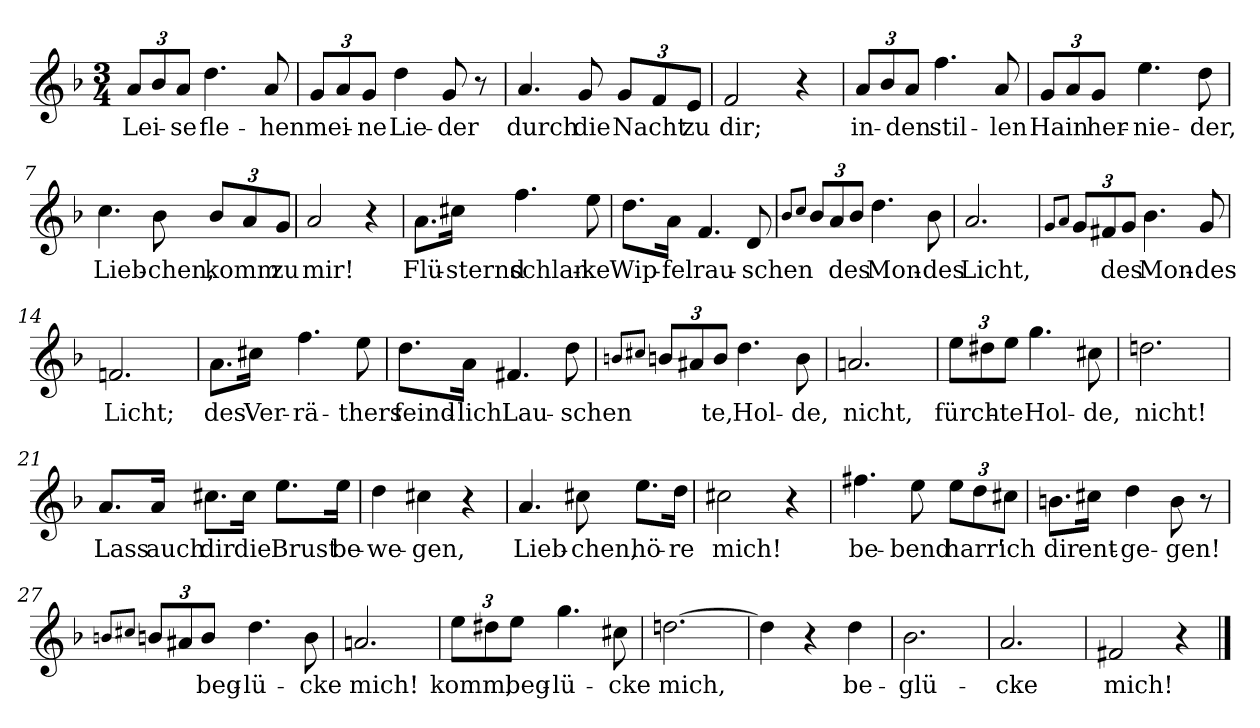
**kern	**text
*part1	*part1
*staff1	*staff1
*clefG2	*
*k[b-]	*
*M3/4	*
=1	=1
!	!LO:LY:b
12a/L	Lei-
12b-/	.
!	!LO:LY:b
12a/J	-se
!	!LO:LY:b
4.dd\	fle-
!	!LO:LY:b
8a/	-hen
=2	=2
!	!LO:LY:b
12g/L	mei-
12a/	.
!	!LO:LY:b
12g/J	-ne
!	!LO:LY:b
4dd\	Lie-
!	!LO:LY:b
8g/	-der
8r	.
=3	=3
!	!LO:LY:b
4.a/	durch
!	!LO:LY:b
8g/	die
!	!LO:LY:b
12g/L	Nacht
12f/	.
!	!LO:LY:b
12e/J	zu
=4	=4
!	!LO:LY:b
2f/	dir;
4r	.
=5	=5
!	!LO:LY:b
12a/L	in-
12b-/	.
!	!LO:LY:b
12a/J	-den
!	!LO:LY:b
4.ff\	stil-
!	!LO:LY:b
8a/	-len
=6	=6
!	!LO:LY:b
12g/L	Hain
12a/	.
!	!LO:LY:b
12g/J	her-
!	!LO:LY:b
4.ee\	-nie-
!	!LO:LY:b
8dd\	-der,
!!LO:LB:g=z
=7	=7
!	!LO:LY:b
4.cc\	Lieb-
!	!LO:LY:b
8b-\	-chen,
!	!LO:LY:b
12b-/L	komm
12a/	.
!	!LO:LY:b
12g/J	zu
=8	=8
!	!LO:LY:b
2a/	mir!
4r	.
=9	=9
!	!LO:LY:b
8.a\L	Flü-
!	!LO:LY:b
16cc#X\Jk	-sternd
!	!LO:LY:b
4.ff\	schlan-
!	!LO:LY:b
8ee\	-ke
=10	=10
!	!LO:LY:b
8.dd\L	Wip-
!	!LO:LY:b
16a\Jk	-fel
!	!LO:LY:b
4.f/	rau-
!	!LO:LY:b
8d/	-schen
=11	=11
8qb-/L	.
8qcc/J	.
12b-/L	.
12a/	.
!	!LO:LY:b
12b-/J	des
!	!LO:LY:b
4.dd\	Mon-
!	!LO:LY:b
8b-\	-des
=12	=12
!	!LO:LY:b
2.a/	Licht,
!!LO:LB:g=z
=13	=13
8qg/L	.
8qa/J	.
12g/L	.
12f#X/	.
!	!LO:LY:b
12g/J	des
!	!LO:LY:b
4.b-\	Mon-
!	!LO:LY:b
8g/	-des
=14	=14
!	!LO:LY:b
2.fn/	Licht;
=15	=15
!	!LO:LY:b
8.a\L	des
!	!LO:LY:b
16cc#X\Jk	Ver-
!	!LO:LY:b
4.ff\	-rä-
!	!LO:LY:b
8ee\	-thers
=16	=16
!	!LO:LY:b
8.dd\L	feind-
!	!LO:LY:b
16a\Jk	-lich
!	!LO:LY:b
4.f#X/	Lau-
!	!LO:LY:b
8dd\	-schen
=17	=17
8qbn/L	.
8qcc#X/J	.
12b/L	.
12a#X/	.
!	!LO:LY:b
12b/J	-te,
!	!LO:LY:b
4.dd\	Hol-
!	!LO:LY:b
8b\	-de,
=18	=18
!	!LO:LY:b
2.an/	nicht,
!!LO:LB:g=z
=19	=19
!	!LO:LY:b
12ee\L	fürch-
12dd#X\	.
!	!LO:LY:b
12ee\J	-te
!	!LO:LY:b
4.gg\	Hol-
!	!LO:LY:b
8cc#X\	-de,
=20	=20
!	!LO:LY:b
2.ddn\	nicht!
=21	=21
!	!LO:LY:b
8.a/L	Lass
!	!LO:LY:b
16a/Jk	auch
!	!LO:LY:b
8.cc#X\L	dir
!	!LO:LY:b
16cc#\Jk	die
!	!LO:LY:b
8.ee\L	Brust
!	!LO:LY:b
16ee\Jk	be-
=22	=22
!	!LO:LY:b
4dd\	-we-
!	!LO:LY:b
4cc#X\	-gen,
4r	.
=23	=23
!	!LO:LY:b
4.a/	Lieb-
!	!LO:LY:b
8cc#X\	-chen,
!	!LO:LY:b
8.ee\L	hö-
!	!LO:LY:b
16dd\Jk	-re
=24	=24
!	!LO:LY:b
2cc#X\	mich!
4r	.
=25	=25
!	!LO:LY:b
4.ff#X\	be-
!	!LO:LY:b
8ee\	-bend
!	!LO:LY:b
12ee\L	harr'
12dd\	.
!	!LO:LY:b
12cc#X\J	ich
!!LO:LB:g=z
=26	=26
!	!LO:LY:b
8.bn\L	dir
!	!LO:LY:b
16cc#X\Jk	ent-
!	!LO:LY:b
4dd\	-ge-
!	!LO:LY:b
8b\	-gen!
8r	.
=27	=27
8qbn/L	.
8qcc#X/J	.
12b/L	.
12a#X/	.
!	!LO:LY:b
12b/J	beg-
!	!LO:LY:b
4.dd\	-lü-
!	!LO:LY:b
8b\	-cke
=28	=28
!	!LO:LY:b
2.an/	mich!
=29	=29
!	!LO:LY:b
12ee\L	komm,
12dd#X\	.
!	!LO:LY:b
12ee\J	beg-
!	!LO:LY:b
4.gg\	-lü-
!	!LO:LY:b
8cc#X\	-cke
=30	=30
!	!LO:LY:b
[2.ddn\	mich,
=31	=31
4dd\]	.
4r	.
!	!LO:LY:b
4dd\	be-
=32	=32
!	!LO:LY:b
2.b-\	-glü-
=33	=33
!	!LO:LY:b
2.a/	-cke
=34	=34
!	!LO:LY:b
2f#X/	mich!
4r	.
==	==
*-	*-
